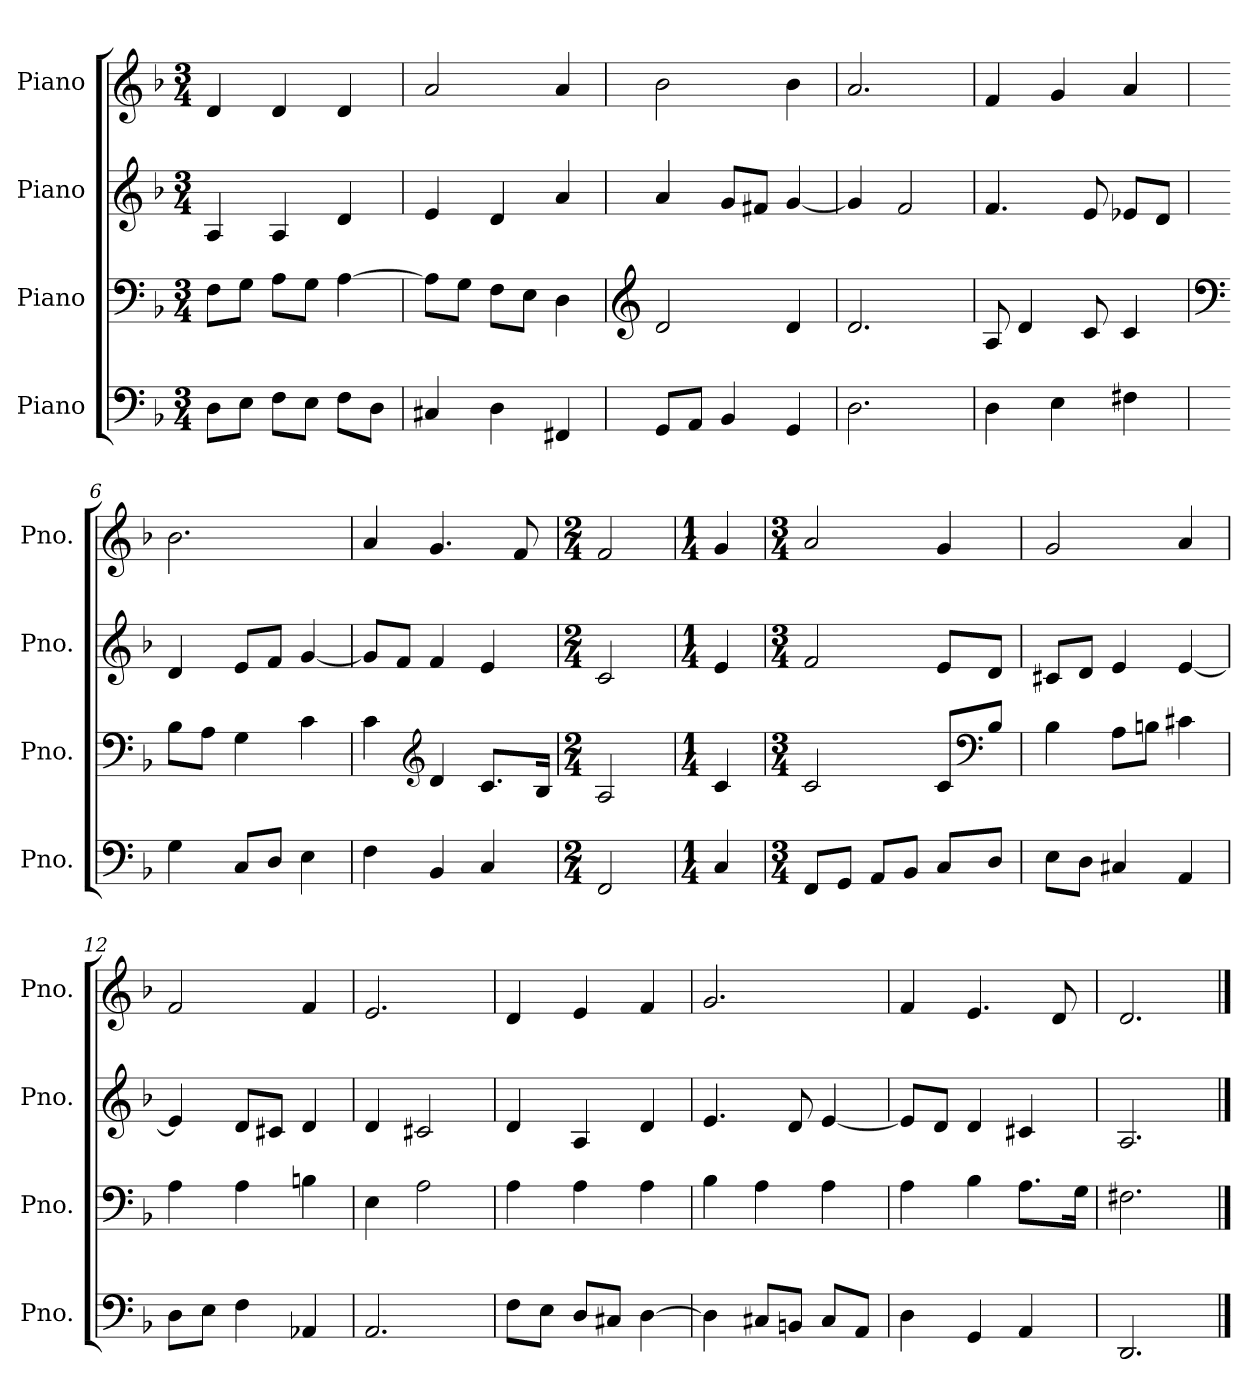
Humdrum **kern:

**kern	**kern	**kern	**kern
*part4	*part3	*part2	*part1
*staff4	*staff3	*staff2	*staff1
*I"Piano	*I"Piano	*I"Piano	*I"Piano
*I'Pno.	*I'Pno.	*I'Pno.	*I'Pno.
*clefF4	*clefF4	*clefG2	*clefG2
*k[b-]	*k[b-]	*k[b-]	*k[b-]
*M3/4	*M3/4	*M3/4	*M3/4
*MM120	*MM120	*MM120	*MM120
=1	=1	=1	=1
8D\L	8F\L	4A/	4d/
8E\J	8G\J	.	.
8F\L	8A\L	4A/	4d/
8E\J	8G\J	.	.
8F\L	[4A\	4d/	4d/
8D\J	.	.	.
=2	=2	=2	=2
4C#X/	8A\L]	4e/	2a/
.	8G\J	.	.
4D\	8F\L	4d/	.
.	8E\J	.	.
4FF#X/	4D\	4a/	4a/
=3	=3	=3	=3
*	*clefG2	*	*
8GG/L	2d/	4a/	2b-\
8AA/J	.	.	.
4BB-/	.	8g/L	.
.	.	8f#X/J	.
4GG/	4d/	[4g/	4b-\
=4	=4	=4	=4
2.D\	2.d/	4g/]	2.a/
.	.	2f/	.
=5	=5	=5	=5
4D\	8A/	4.f/	4f/
.	4d/	.	.
4E\	.	.	4g/
.	8c/	8e/	.
4F#X\	4c/	8e-X/L	4a/
.	.	8d/J	.
=6	=6	=6	=6
*	*clefF4	*	*
4G\	8B-\L	4d/	2.b-\
.	8A\J	.	.
8C/L	4G\	8e/L	.
8D/J	.	8f/J	.
4E\	4c\	[4g/	.
!!LO:LB:g=z
=7	=7	=7	=7
4F\	4c\	8g/L]	4a/
.	.	8f/J	.
*	*clefG2	*	*
4BB-/	4d/	4f/	4.g/
4C/	8.c/L	4e/	.
.	.	.	8f/
.	16B-/Jk	.	.
=8	=8	=8	=8
*M2/4	*M2/4	*M2/4	*M2/4
2FF/	2A/	2c/	2f/
=9	=9	=9	=9
*M1/4	*M1/4	*M1/4	*M1/4
4C/	4c/	4e/	4g/
=10	=10	=10	=10
*M3/4	*M3/4	*M3/4	*M3/4
8FF/L	2c/	2f/	2a/
8GG/J	.	.	.
8AA/L	.	.	.
8BB-/J	.	.	.
8C/L	8c/L	8e/L	4g/
*	*clefF4	*	*
8D/J	8B-/J	8d/J	.
=11	=11	=11	=11
8E\L	4B-\	8c#X/L	2g/
8D\J	.	8d/J	.
4C#X/	8A\L	4e/	.
.	8Bn\J	.	.
4AA/	4c#X\	[4e/	4a/
=12	=12	=12	=12
8D\L	4A\	4e/]	2f/
8E\J	.	.	.
4F\	4A\	8d/L	.
.	.	8c#X/J	.
4AA-X/	4Bn\	4d/	4f/
=13	=13	=13	=13
2.AA/	4E\	4d/	2.e/
.	2A\	2c#X/	.
!!LO:LB:g=z
=14	=14	=14	=14
8F\L	4A\	4d/	4d/
8E\J	.	.	.
8D/L	4A\	4A/	4e/
8C#X/J	.	.	.
[4D\	4A\	4d/	4f/
=15	=15	=15	=15
4D\]	4B-\	4.e/	2.g/
8C#X/L	4A\	.	.
8BBn/J	.	8d/	.
8C#/L	4A\	[4e/	.
8AA/J	.	.	.
=16	=16	=16	=16
4D\	4A\	8e/L]	4f/
.	.	8d/J	.
4GG/	4B-\	4d/	4.e/
4AA/	8.A\L	4c#X/	.
.	.	.	8d/
.	16G\Jk	.	.
=17	=17	=17	=17
2.DD/	2.F#X\	2.A/	2.d/
==	==	==	==
*-	*-	*-	*-
